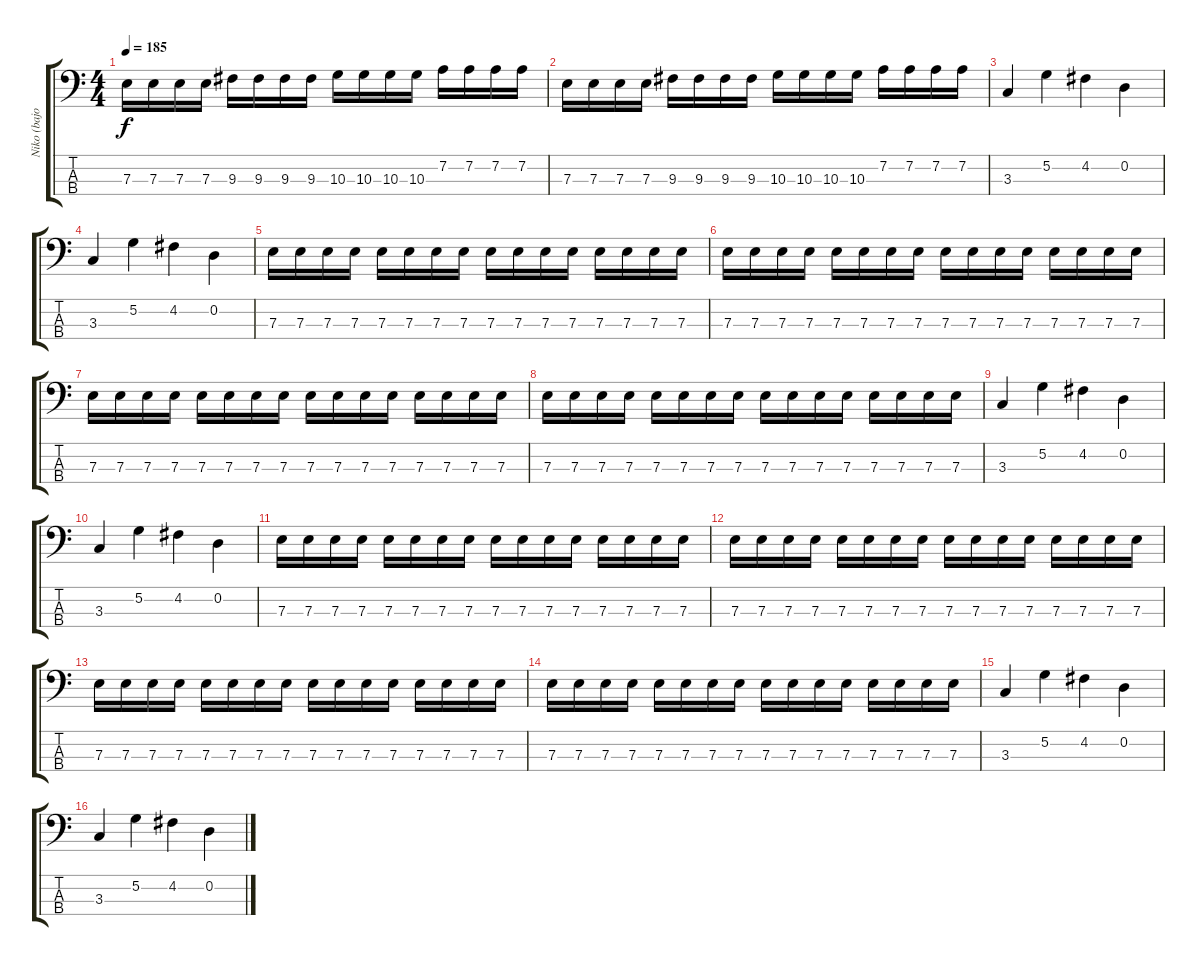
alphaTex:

\track ("Niko (bajo)" "Niko (bajo") {instrument electricbassfinger}
\staff {score tabs}
\tuning (G2 D2 A1 E1) {hide}
\ts (4 4)
\tempo 185
\clef f4
\ks c
7.3.16{dy f} 7.3.16 7.3.16 7.3.16 9.3.16 9.3.16 9.3.16 9.3.16 10.3.16 10.3.16 10.3.16 10.3.16 7.2.16 7.2.16 7.2.16 7.2.16 |
7.3.16 7.3.16 7.3.16 7.3.16 9.3.16 9.3.16 9.3.16 9.3.16 10.3.16 10.3.16 10.3.16 10.3.16 7.2.16 7.2.16 7.2.16 7.2.16 |
3.3.4 5.2.4 4.2.4 0.2.4 |
3.3.4 5.2.4 4.2.4 0.2.4 |
7.3.16 7.3.16 7.3.16 7.3.16 7.3.16 7.3.16 7.3.16 7.3.16 7.3.16 7.3.16 7.3.16 7.3.16 7.3.16 7.3.16 7.3.16 7.3.16 |
7.3.16 7.3.16 7.3.16 7.3.16 7.3.16 7.3.16 7.3.16 7.3.16 7.3.16 7.3.16 7.3.16 7.3.16 7.3.16 7.3.16 7.3.16 7.3.16 |
7.3.16 7.3.16 7.3.16 7.3.16 7.3.16 7.3.16 7.3.16 7.3.16 7.3.16 7.3.16 7.3.16 7.3.16 7.3.16 7.3.16 7.3.16 7.3.16 |
7.3.16 7.3.16 7.3.16 7.3.16 7.3.16 7.3.16 7.3.16 7.3.16 7.3.16 7.3.16 7.3.16 7.3.16 7.3.16 7.3.16 7.3.16 7.3.16 |
3.3.4 5.2.4 4.2.4 0.2.4 |
3.3.4 5.2.4 4.2.4 0.2.4 |
7.3.16 7.3.16 7.3.16 7.3.16 7.3.16 7.3.16 7.3.16 7.3.16 7.3.16 7.3.16 7.3.16 7.3.16 7.3.16 7.3.16 7.3.16 7.3.16 |
7.3.16 7.3.16 7.3.16 7.3.16 7.3.16 7.3.16 7.3.16 7.3.16 7.3.16 7.3.16 7.3.16 7.3.16 7.3.16 7.3.16 7.3.16 7.3.16 |
7.3.16 7.3.16 7.3.16 7.3.16 7.3.16 7.3.16 7.3.16 7.3.16 7.3.16 7.3.16 7.3.16 7.3.16 7.3.16 7.3.16 7.3.16 7.3.16 |
7.3.16 7.3.16 7.3.16 7.3.16 7.3.16 7.3.16 7.3.16 7.3.16 7.3.16 7.3.16 7.3.16 7.3.16 7.3.16 7.3.16 7.3.16 7.3.16 |
3.3.4 5.2.4 4.2.4 0.2.4 |
3.3.4 5.2.4 4.2.4 0.2.4
